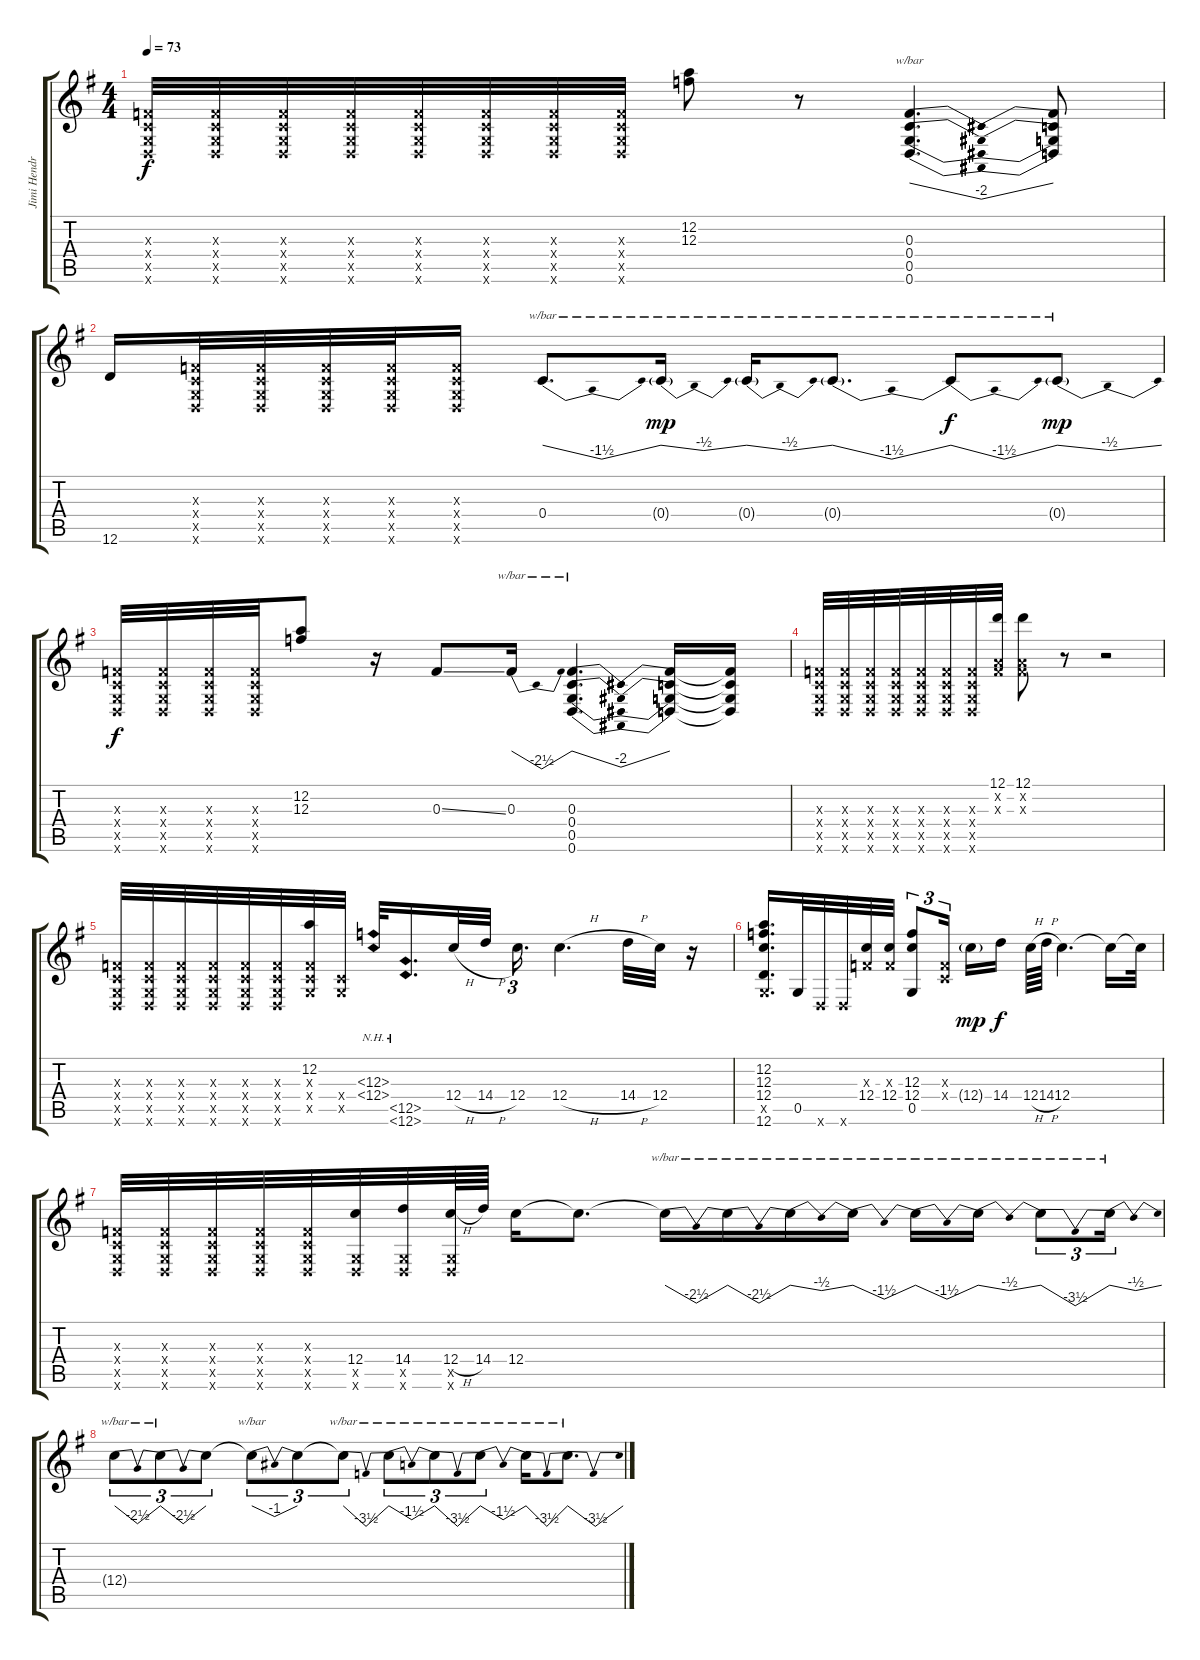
\track ("Jimi Hendrix" "Jimi Hendr") {instrument overdrivenguitar}
\staff {score tabs}
\tuning (D4 A3 F3 C3 G2 D2) {hide}
\ts (4 4)
\tempo 73
\clef g2
\ks g
(0.3{x} 0.4{x} 0.5{x} 0.6{x}).32{dy f} (0.3{x} 0.4{x} 0.5{x} 0.6{x}).32 (0.3{x} 0.4{x} 0.5{x} 0.6{x}).32 (0.3{x} 0.4{x} 0.5{x} 0.6{x}).32 (0.3{x} 0.4{x} 0.5{x} 0.6{x}).32 (0.3{x} 0.4{x} 0.5{x} 0.6{x}).32 (0.3{x} 0.4{x} 0.5{x} 0.6{x}).32 (0.3{x} 0.4{x} 0.5{x} 0.6{x}).32 (12.2 12.3).8 r.8 (0.3 0.4 0.5 0.6).4{d tbe (dip default 0 0 30 -8 60 0)} (0.3{t} 0.4{t} 0.5{t} 0.6{t}).8 |
12.6.16 (0.3{x} 0.4{x} 0.5{x} 0.6{x}).32 (0.3{x} 0.4{x} 0.5{x} 0.6{x}).32 (0.3{x} 0.4{x} 0.5{x} 0.6{x}).32 (0.3{x} 0.4{x} 0.5{x} 0.6{x}).32 (0.3{x} 0.4{x} 0.5{x} 0.6{x}).16 0.4.8{d tbe (dip default 0 0 30 -6 60 0)} 0.4{g}.16{tbe (dip default 0 0 30 -2 60 0) dy mp} 0.4{g}.16{tbe (dip default 0 0 30 -2 60 0)} 0.4{g}.8{d tbe (dip default 0 0 30 -6 60 0)} 0.4{t}.8{tbe (dip default 0 0 30 -6 60 0) dy f} 0.4{g}.8{tbe (dip default 0 0 30 -2 60 0) dy mp} |
(0.3{x} 0.4{x} 0.5{x} 0.6{x}).32{dy f} (0.3{x} 0.4{x} 0.5{x} 0.6{x}).32 (0.3{x} 0.4{x} 0.5{x} 0.6{x}).32 (0.3{x} 0.4{x} 0.5{x} 0.6{x}).32 (12.2 12.3).8 r.16 0.3{ss}.8 0.3.16{tbe (dip default 0 0 30 -10 60 0)} (0.3 0.4 0.5 0.6).4{d tbe (dip default 0 0 30 -8 60 0)} (0.3{t} 0.4{t} 0.5{t} 0.6{t}).16 (0.3{t} 0.4{t} 0.5{t} 0.6{t}).16 |
(0.3{x} 0.4{x} 0.5{x} 0.6{x}).32 (0.3{x} 0.4{x} 0.5{x} 0.6{x}).32 (0.3{x} 0.4{x} 0.5{x} 0.6{x}).32 (0.3{x} 0.4{x} 0.5{x} 0.6{x}).32 (0.3{x} 0.4{x} 0.5{x} 0.6{x}).32 (0.3{x} 0.4{x} 0.5{x} 0.6{x}).32 (0.3{x} 0.4{x} 0.5{x} 0.6{x}).32 (12.1 0.2{x} 0.3{x}).32 (12.1 0.2{x} 0.3{x}).8 r.8 r.2 |
(0.3{x} 0.4{x} 0.5{x} 0.6{x}).32 (0.3{x} 0.4{x} 0.5{x} 0.6{x}).32 (0.3{x} 0.4{x} 0.5{x} 0.6{x}).32 (0.3{x} 0.4{x} 0.5{x} 0.6{x}).32 (0.3{x} 0.4{x} 0.5{x} 0.6{x}).32 (0.3{x} 0.4{x} 0.5{x} 0.6{x}).32 (12.2 0.3{x} 0.4{x} 0.5{x}).32 (0.4{x} 0.5{x}).32 (12.3{nh} 12.4{nh}).32 (12.5{nh} 12.6{nh}).16{d} 12.4{h}.32 14.4{h}.32{beam splitsecondary} 12.4.16{d tu (3 2)} 12.4{h}.4{d} 14.4{h}.32 12.4.32 r.16 |
(12.2 12.3 12.4 0.5{x} 12.6).16{d} 0.5.32 0.6{x}.32 0.6{x}.32 (0.3{x} 12.4).32 (0.3{x} 12.4).32 (12.3 12.4 0.5).8{tu (3 2)} (0.3{x} 0.4{x}).16{tu (3 2) beam splitsecondary} 12.4{g}.16{dy mp} 14.4.16{dy f} 12.4{h}.64 14.4{h}.64 12.4.4{d} 12.4{t}.16 12.4{t}.32 |
(0.3{x} 0.4{x} 0.5{x} 0.6{x}).32 (0.3{x} 0.4{x} 0.5{x} 0.6{x}).32 (0.3{x} 0.4{x} 0.5{x} 0.6{x}).32 (0.3{x} 0.4{x} 0.5{x} 0.6{x}).32 (0.3{x} 0.4{x} 0.5{x} 0.6{x}).32 (12.4 0.5{x} 0.6{x}).32 (14.4 0.5{x} 0.6{x}).32 (12.4{h} 0.5{x} 0.6{x}).64 14.4.64 12.4.16 12.4{t}.8{d} 12.4{t}.16{tbe (dip default 0 0 30 -10 60 0)} 12.4{t}.16{tbe (dip default 0 0 30 -10 60 0)} 12.4{t}.16{tbe (dip default 0 0 30 -2 60 0)} 12.4{t}.16{tbe (dip default 0 0 30 -6 60 0)} 12.4{t}.16{tbe (dip default 0 0 30 -6 60 0)} 12.4{t}.16{tbe (dip default 0 0 30 -2 60 0)} 12.4{t}.8{tu (3 2) tbe (dip default 0 0 30 -14 60 0)} 12.4{t}.16{tu (3 2) tbe (dip default 0 0 30 -2 60 0)} |
12.4{t}.8{tu (3 2) tbe (dip default 0 0 30 -10 60 0)} 12.4{t}.8{tu (3 2) tbe (dip default 0 0 30 -10 60 0)} 12.4{t}.8{tu (3 2)} 12.4{t}.8{tu (3 2) tbe (dip default 0 0 30 -4 60 0)} 12.4{t}.8{tu (3 2)} 12.4{t}.8{tu (3 2) tbe (dip default 0 0 30 -14 60 0)} 12.4{t}.8{tu (3 2) tbe (dip default 0 0 30 -6 60 0)} 12.4{t}.8{tu (3 2) tbe (dip default 0 0 30 -14 60 0)} 12.4{t}.8{tu (3 2) tbe (dip default 0 0 30 -6 60 0)} 12.4{t}.16{tbe (dip default 0 0 30 -14 60 0)} 12.4{t}.8{d tbe (dip default 0 0 30 -14 60 0)}
